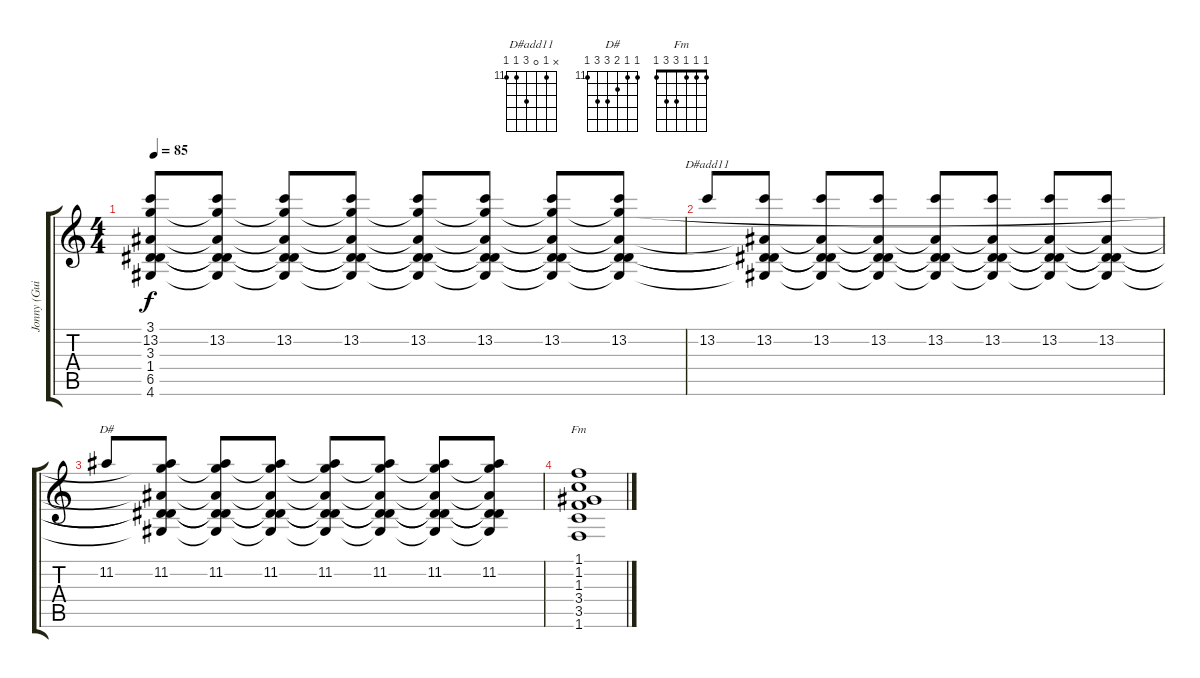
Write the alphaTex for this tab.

\track ("Jonny (Guitar)" "Jonny (Gui") {instrument overdrivenguitar}
\staff {score tabs}
\tuning (E4 B3 G3 D3 A2 E2) {hide}
\chord ("D#add11" x 11 0 13 11 11) {firstfret 11}
\chord ("D#" 11 11 12 13 13 11) {firstfret 11}
\chord ("Fm" 1 1 1 3 3 1)
\ts (4 4)
\tempo 85
\clef g2
\ks c
(3.1{t} 13.2 3.3{t} 1.4{t} 6.5{t} 4.6{t}).8{dy f} (3.1{t} 13.2 3.3{t} 1.4{t} 6.5{t} 4.6{t}).8 (3.1{t} 13.2 3.3{t} 1.4{t} 6.5{t} 4.6{t}).8 (3.1{t} 13.2 3.3{t} 1.4{t} 6.5{t} 4.6{t}).8 (3.1{t} 13.2 3.3{t} 1.4{t} 6.5{t} 4.6{t}).8 (3.1{t} 13.2 3.3{t} 1.4{t} 6.5{t} 4.6{t}).8 (3.1{t} 13.2 3.3{t} 1.4{t} 6.5{t} 4.6{t}).8 (3.1{t} 13.2 3.3{t} 1.4{t} 6.5{t} 4.6{t}).8 |
13.2.8{ch "D#add11"} (13.2 3.3{t} 1.4{t} 6.5{t} 4.6{t}).8 (13.2 3.3{t} 1.4{t} 6.5{t} 4.6{t}).8 (13.2 3.3{t} 1.4{t} 6.5{t} 4.6{t}).8 (13.2 3.3{t} 1.4{t} 6.5{t} 4.6{t}).8 (13.2 3.3{t} 1.4{t} 6.5{t} 4.6{t}).8 (13.2 3.3{t} 1.4{t} 6.5{t} 4.6{t}).8 (13.2 3.3{t} 1.4{t} 6.5{t} 4.6{t}).8 |
11.2.8{ch "D#"} (3.1{t} 11.2 3.3{t} 1.4{t} 6.5{t} 4.6{t}).8 (3.1{t} 11.2 3.3{t} 1.4{t} 6.5{t} 4.6{t}).8 (3.1{t} 11.2 3.3{t} 1.4{t} 6.5{t} 4.6{t}).8 (3.1{t} 11.2 3.3{t} 1.4{t} 6.5{t} 4.6{t}).8 (3.1{t} 11.2 3.3{t} 1.4{t} 6.5{t} 4.6{t}).8 (3.1{t} 11.2 3.3{t} 1.4{t} 6.5{t} 4.6{t}).8 (3.1{t} 11.2 3.3{t} 1.4{t} 6.5{t} 4.6{t}).8 |
(1.1 1.2 1.3 3.4 3.5 1.6).1{ch "Fm" instrument electricguitarjazz}
